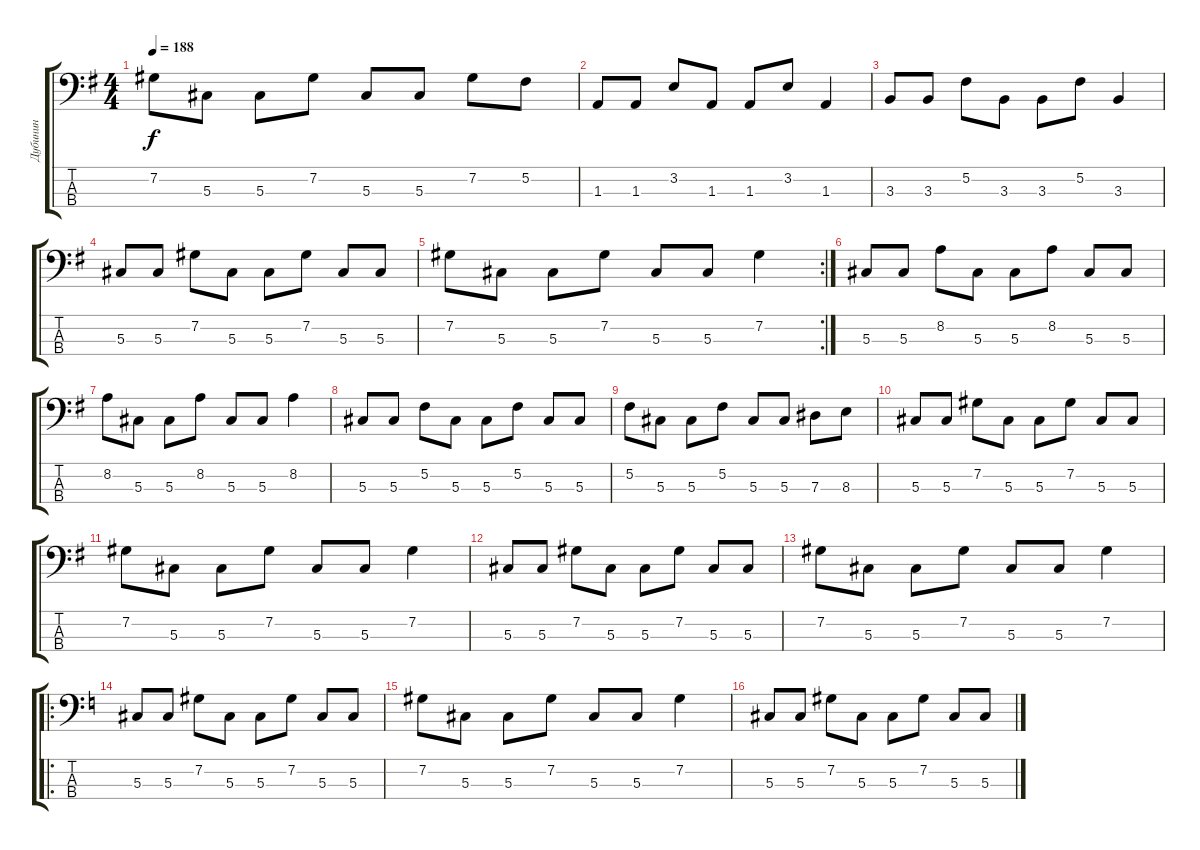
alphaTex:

\track ("Дубинин" "Дубинин") {instrument electricbassfinger}
\staff {score tabs}
\tuning (Gb2 Db2 Ab1 Eb1) {hide}
\ts (4 4)
\tempo 188
\clef f4
\ks g
7.2.8{dy f} 5.3.8 5.3.8 7.2.8 5.3.8 5.3.8 7.2.8 5.2.8 |
1.3.8 1.3.8 3.2.8 1.3.8 1.3.8 3.2.8 1.3.4 |
3.3.8 3.3.8 5.2.8 3.3.8 3.3.8 5.2.8 3.3.4 |
5.3.8 5.3.8 7.2.8 5.3.8 5.3.8 7.2.8 5.3.8 5.3.8 |
\rc 2
7.2.8 5.3.8 5.3.8 7.2.8 5.3.8 5.3.8 7.2.4 |
5.3.8 5.3.8 8.2.8 5.3.8 5.3.8 8.2.8 5.3.8 5.3.8 |
8.2.8 5.3.8 5.3.8 8.2.8 5.3.8 5.3.8 8.2.4 |
5.3.8 5.3.8 5.2.8 5.3.8 5.3.8 5.2.8 5.3.8 5.3.8 |
5.2.8 5.3.8 5.3.8 5.2.8 5.3.8 5.3.8 7.3.8 8.3.8 |
5.3.8 5.3.8 7.2.8 5.3.8 5.3.8 7.2.8 5.3.8 5.3.8 |
7.2.8 5.3.8 5.3.8 7.2.8 5.3.8 5.3.8 7.2.4 |
5.3.8 5.3.8 7.2.8 5.3.8 5.3.8 7.2.8 5.3.8 5.3.8 |
7.2.8 5.3.8 5.3.8 7.2.8 5.3.8 5.3.8 7.2.4 |
\ro
\ks c
5.3.8 5.3.8 7.2.8 5.3.8 5.3.8 7.2.8 5.3.8 5.3.8 |
7.2.8 5.3.8 5.3.8 7.2.8 5.3.8 5.3.8 7.2.4 |
5.3.8 5.3.8 7.2.8 5.3.8 5.3.8 7.2.8 5.3.8 5.3.8
